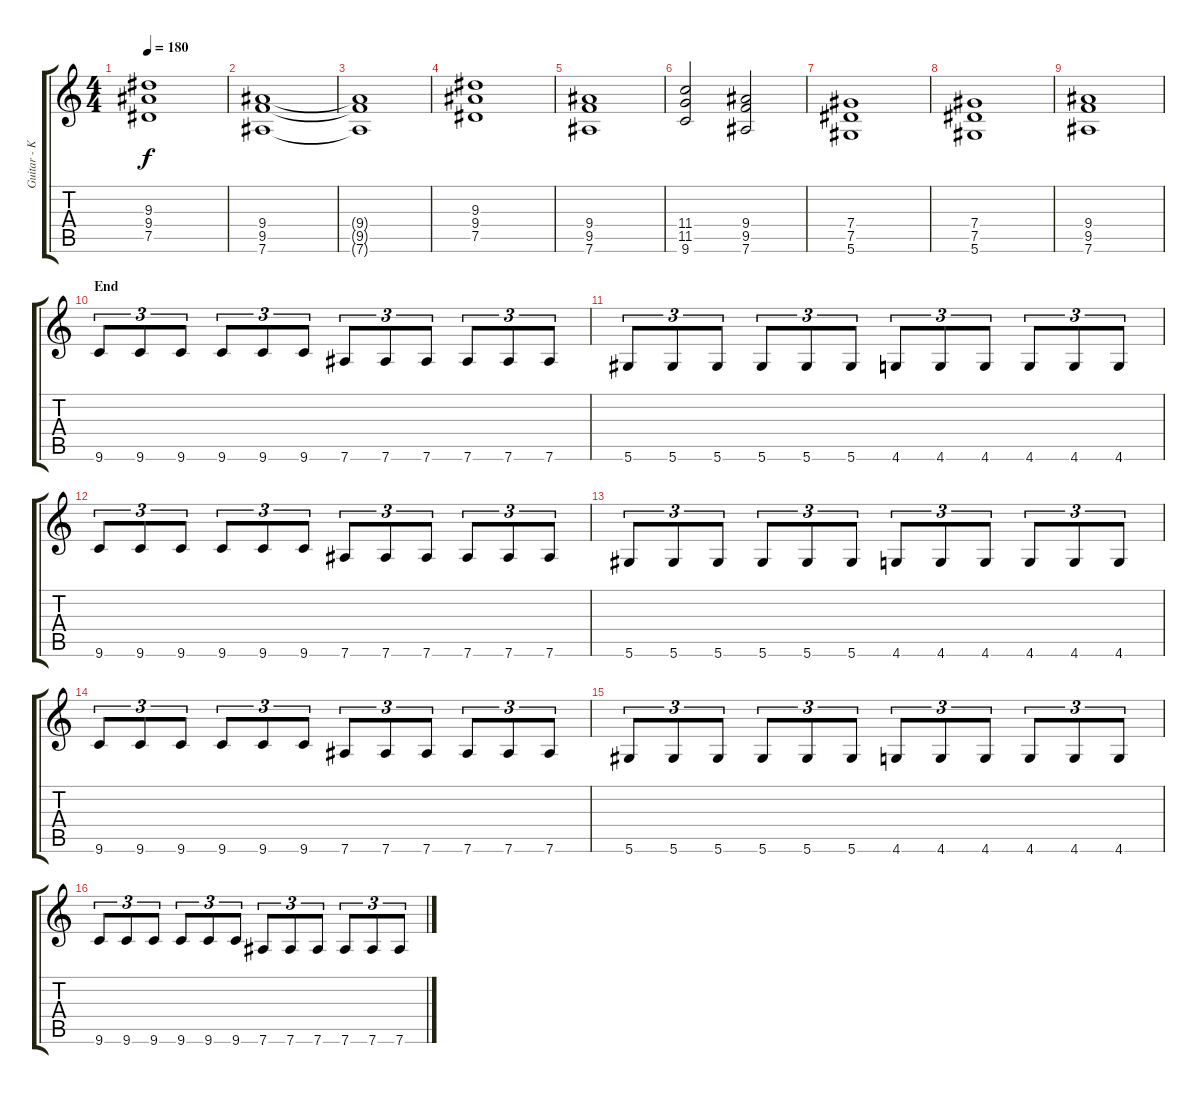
\track ("Guitar - Kai Hansen" "Guitar - K") {instrument distortionguitar}
\staff {score tabs}
\tuning (Eb4 Bb3 Gb3 Db3 Ab2 Eb2) {hide}
\ts (4 4)
\tempo 180
\clef g2
\ks c
(9.3 9.4 7.5).1{dy f} |
(9.4 9.5 7.6).1 |
(9.4{t} 9.5{t} 7.6{t}).1 |
(9.3 9.4 7.5).1 |
(9.4 9.5 7.6).1 |
(11.4 11.5 9.6).2 (9.4 9.5 7.6).2 |
(7.4 7.5 5.6).1 |
(7.4 7.5 5.6).1 |
(9.4 9.5 7.6).1 |
\section ("" "End")
9.6.8{tu (3 2)} 9.6.8{tu (3 2)} 9.6.8{tu (3 2)} 9.6.8{tu (3 2)} 9.6.8{tu (3 2)} 9.6.8{tu (3 2)} 7.6.8{tu (3 2)} 7.6.8{tu (3 2)} 7.6.8{tu (3 2)} 7.6.8{tu (3 2)} 7.6.8{tu (3 2)} 7.6.8{tu (3 2)} |
5.6.8{tu (3 2)} 5.6.8{tu (3 2)} 5.6.8{tu (3 2)} 5.6.8{tu (3 2)} 5.6.8{tu (3 2)} 5.6.8{tu (3 2)} 4.6.8{tu (3 2)} 4.6.8{tu (3 2)} 4.6.8{tu (3 2)} 4.6.8{tu (3 2)} 4.6.8{tu (3 2)} 4.6.8{tu (3 2)} |
9.6.8{tu (3 2)} 9.6.8{tu (3 2)} 9.6.8{tu (3 2)} 9.6.8{tu (3 2)} 9.6.8{tu (3 2)} 9.6.8{tu (3 2)} 7.6.8{tu (3 2)} 7.6.8{tu (3 2)} 7.6.8{tu (3 2)} 7.6.8{tu (3 2)} 7.6.8{tu (3 2)} 7.6.8{tu (3 2)} |
5.6.8{tu (3 2)} 5.6.8{tu (3 2)} 5.6.8{tu (3 2)} 5.6.8{tu (3 2)} 5.6.8{tu (3 2)} 5.6.8{tu (3 2)} 4.6.8{tu (3 2)} 4.6.8{tu (3 2)} 4.6.8{tu (3 2)} 4.6.8{tu (3 2)} 4.6.8{tu (3 2)} 4.6.8{tu (3 2)} |
9.6.8{tu (3 2)} 9.6.8{tu (3 2)} 9.6.8{tu (3 2)} 9.6.8{tu (3 2)} 9.6.8{tu (3 2)} 9.6.8{tu (3 2)} 7.6.8{tu (3 2)} 7.6.8{tu (3 2)} 7.6.8{tu (3 2)} 7.6.8{tu (3 2)} 7.6.8{tu (3 2)} 7.6.8{tu (3 2)} |
5.6.8{tu (3 2)} 5.6.8{tu (3 2)} 5.6.8{tu (3 2)} 5.6.8{tu (3 2)} 5.6.8{tu (3 2)} 5.6.8{tu (3 2)} 4.6.8{tu (3 2)} 4.6.8{tu (3 2)} 4.6.8{tu (3 2)} 4.6.8{tu (3 2)} 4.6.8{tu (3 2)} 4.6.8{tu (3 2)} |
9.6.8{tu (3 2)} 9.6.8{tu (3 2)} 9.6.8{tu (3 2)} 9.6.8{tu (3 2)} 9.6.8{tu (3 2)} 9.6.8{tu (3 2)} 7.6.8{tu (3 2)} 7.6.8{tu (3 2)} 7.6.8{tu (3 2)} 7.6.8{tu (3 2)} 7.6.8{tu (3 2)} 7.6.8{tu (3 2)}
